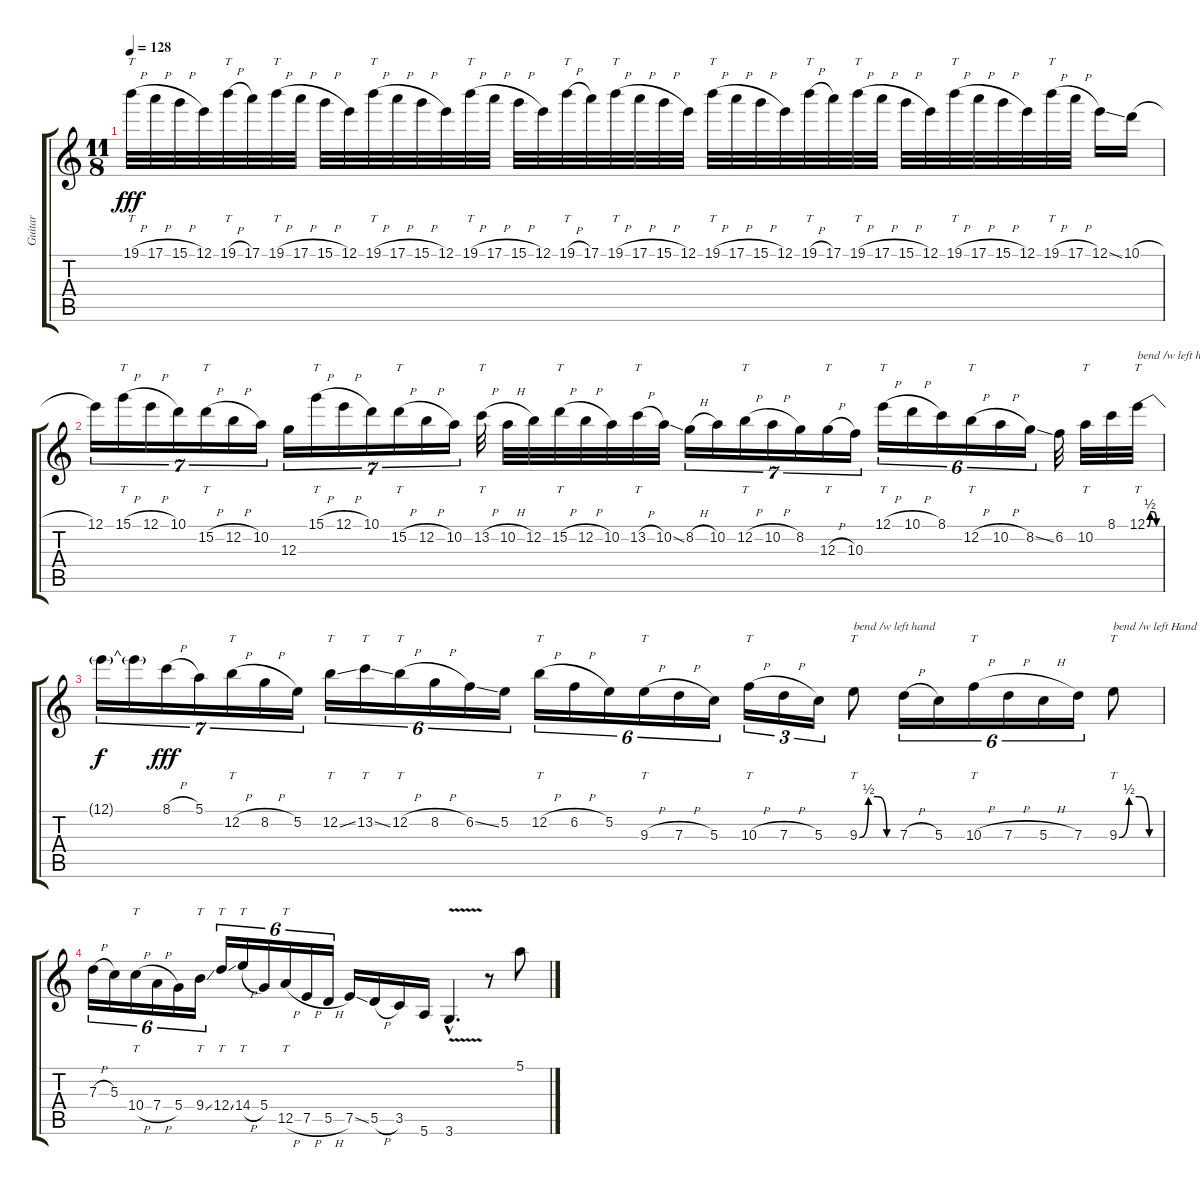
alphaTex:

\track ("Guitar" "Guitar") {instrument distortionguitar}
\staff {score tabs}
\tuning (E4 B3 G3 D3 A2 E2) {hide}
\ts (11 8)
\tempo 128
\clef g2
\ks c
19.1{h}.32{tt dy fff} 17.1{h}.32 15.1{h}.32 12.1.32 19.1{h}.32{tt} 17.1.32 19.1{h}.32{tt} 17.1{h}.32 15.1{h}.32 12.1.32 19.1{h}.32{tt} 17.1{h}.32 15.1{h}.32 12.1.32 19.1{h}.32{tt} 17.1{h}.32 15.1{h}.32 12.1.32 19.1{h}.32{tt} 17.1.32 19.1{h}.32{tt} 17.1{h}.32 15.1{h}.32 12.1.32 19.1{h}.32{tt} 17.1{h}.32 15.1{h}.32 12.1.32 19.1{h}.32{tt} 17.1.32 19.1{h}.32{tt} 17.1{h}.32 15.1{h}.32 12.1.32 19.1{h}.32{tt} 17.1{h}.32 15.1{h}.32 12.1.32 19.1{h}.32{tt} 17.1{h}.32 12.1{ss}.16 10.1{h}.16 |
12.1.16{tu (7 4)} 15.1{h}.16{tt tu (7 4)} 12.1{h}.16{tu (7 4)} 10.1.16{tu (7 4)} 15.2{h}.16{tt tu (7 4)} 12.2{h}.16{tu (7 4)} 10.2.16{tu (7 4)} 12.3.16{tu (7 4)} 15.1{h}.16{tt tu (7 4)} 12.1{h}.16{tu (7 4)} 10.1.16{tu (7 4)} 15.2{h}.16{tt tu (7 4)} 12.2{h}.16{tu (7 4)} 10.2.16{tu (7 4)} 13.2{h}.32{tt} 10.2{h}.32 12.2.32 15.2{h}.32{tt} 12.2{h}.32 10.2.32 13.2{h}.32{tt} 10.2{ss}.32 8.2{h}.16{tu (7 4)} 10.2.16{tu (7 4)} 12.2{h}.16{tt tu (7 4)} 10.2{h}.16{tu (7 4)} 8.2.16{tu (7 4)} 12.3{h}.16{tt tu (7 4)} 10.3.16{tu (7 4)} 12.1{h}.16{tt tu (6 4)} 10.1{h}.16{tu (6 4)} 8.1.16{tu (6 4)} 12.2{h}.16{tt tu (6 4)} 10.2{h}.16{tu (6 4)} 8.2{ss}.16{tu (6 4)} 6.2.32 10.2.32{tt} 8.1.32 12.1{be (custom 0 0 15 2 30 2 45 0 60 0)}.32{tt txt "bend /w left hand"} |
12.1{t}.16{tu (7 4) dy f} 12.1{t}.16{tu (7 4)} 8.1{h}.16{tu (7 4) dy fff} 5.1.16{tu (7 4)} 12.2{h}.16{tt tu (7 4)} 8.2{h}.16{tu (7 4)} 5.2.16{tu (7 4)} 12.2{ss}.16{tt tu (6 4)} 13.2{ss}.16{tt tu (6 4)} 12.2{h}.16{tt tu (6 4)} 8.2{h}.16{tu (6 4)} 6.2{ss}.16{tu (6 4)} 5.2.16{tu (6 4)} 12.2{h}.16{tt tu (6 4)} 6.2{h}.16{tu (6 4)} 5.2.16{tu (6 4)} 9.3{h}.16{tt tu (6 4)} 7.3{h}.16{tu (6 4)} 5.3.16{tu (6 4)} 10.3{h}.16{tt tu (3 2)} 7.3{h}.16{tu (3 2)} 5.3.16{tu (3 2)} 9.3{be (custom 0 0 15 2 30 2 45 0 60 0)}.8{tt txt "bend /w left hand"} 7.3{h}.16{tu (6 4)} 5.3.16{tu (6 4)} 10.3{h}.16{tt tu (6 4)} 7.3{h}.16{tu (6 4)} 5.3{h}.16{tu (6 4)} 7.3.16{tu (6 4)} 9.3{be (custom 0 0 15 2 30 2 45 0 60 0)}.8{tt txt "bend /w left Hand"} |
7.3{h}.16{tu (6 4)} 5.3.16{tu (6 4)} 10.4{h}.16{tt tu (6 4)} 7.4{h}.16{tu (6 4)} 5.4.16{tu (6 4)} 9.4{ss}.16{tt tu (6 4)} 12.4{ss}.16{tt tu (6 4)} 14.4{h}.16{tt tu (6 4)} 5.4.16{tu (6 4)} 12.5{h}.16{tt tu (6 4)} 7.5{h}.16{tu (6 4)} 5.5{h}.16{tu (6 4)} 7.5{ss}.16 5.5{h}.16 3.5.16 5.6.16 3.6{v hac}.4{d} r.8 5.1{ss}.8
